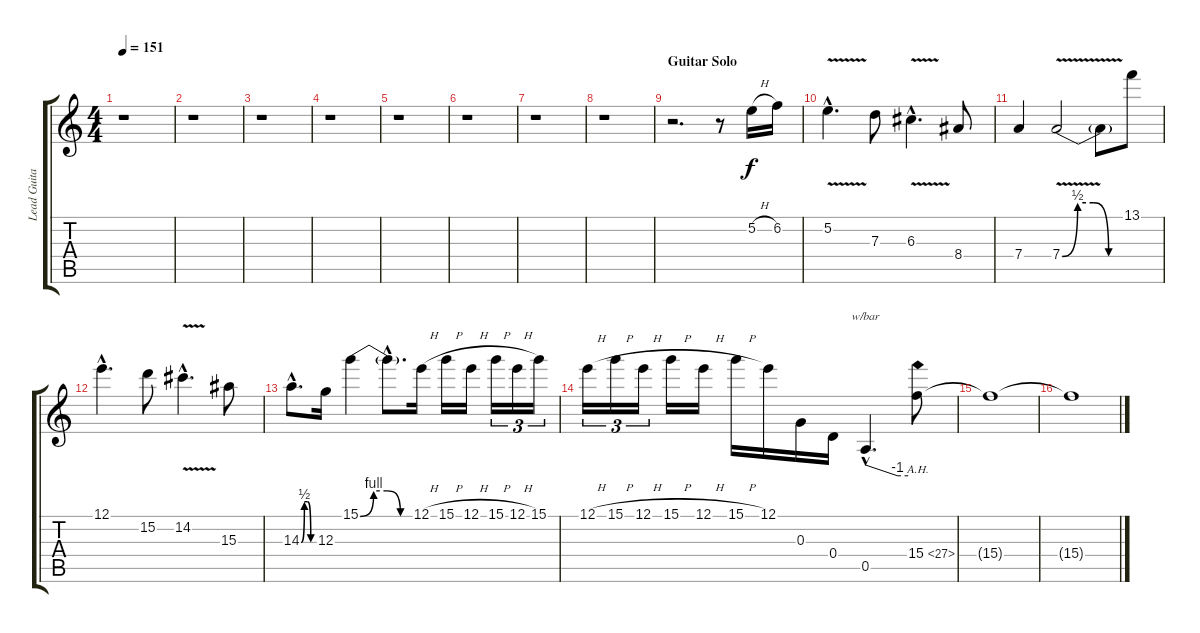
\track ("Lead Guitar" "Lead Guita") {instrument overdrivenguitar}
\staff {score tabs}
\tuning (E4 B3 G3 D3 A2 E2) {hide}
\ts (4 4)
\tempo 151
\clef g2
\ks c
r.1{dy f} |
r.1 |
r.1 |
r.1 |
r.1 |
r.1 |
r.1 |
r.1 |
\section ("" "Guitar Solo")
r.2{d} r.8 5.2{h}.16 6.2.16 |
5.2{v hac}.4{d} 7.3.8 6.3{v hac}.4{d} 8.4.8 |
7.4.4 7.4{be (custom 0 0 15 2 30 2 45 0 60 0) v}.2 7.4{t}.8 13.1.8 |
12.1{hac}.4{d} 15.2.8 14.2{v hac}.4{d} 15.3.8 |
14.3{be (custom 0 0 15 2 30 2 45 0 60 0) hac}.8{d} 12.3.16 15.1{be (custom 0 0 15 4 30 4 45 0 60 0)}.4 15.1{hac t}.8{d} 12.1{h}.16 15.1{h}.16 12.1{h}.16 15.1{h}.16{tu (3 2)} 12.1{h}.16{tu (3 2)} 15.1.16{tu (3 2)} |
12.1{h}.16{tu (3 2)} 15.1{h}.16{tu (3 2)} 12.1{h}.16{tu (3 2)} 15.1{h}.16 12.1{h}.16 15.1{h}.16 12.1.16 0.3.16 0.4.16 0.5{hac}.4{d tbe (custom default 0 0 45 -4 60 -4)} 15.4{ah 12}.8 |
15.4{t}.1 |
15.4{t}.1
